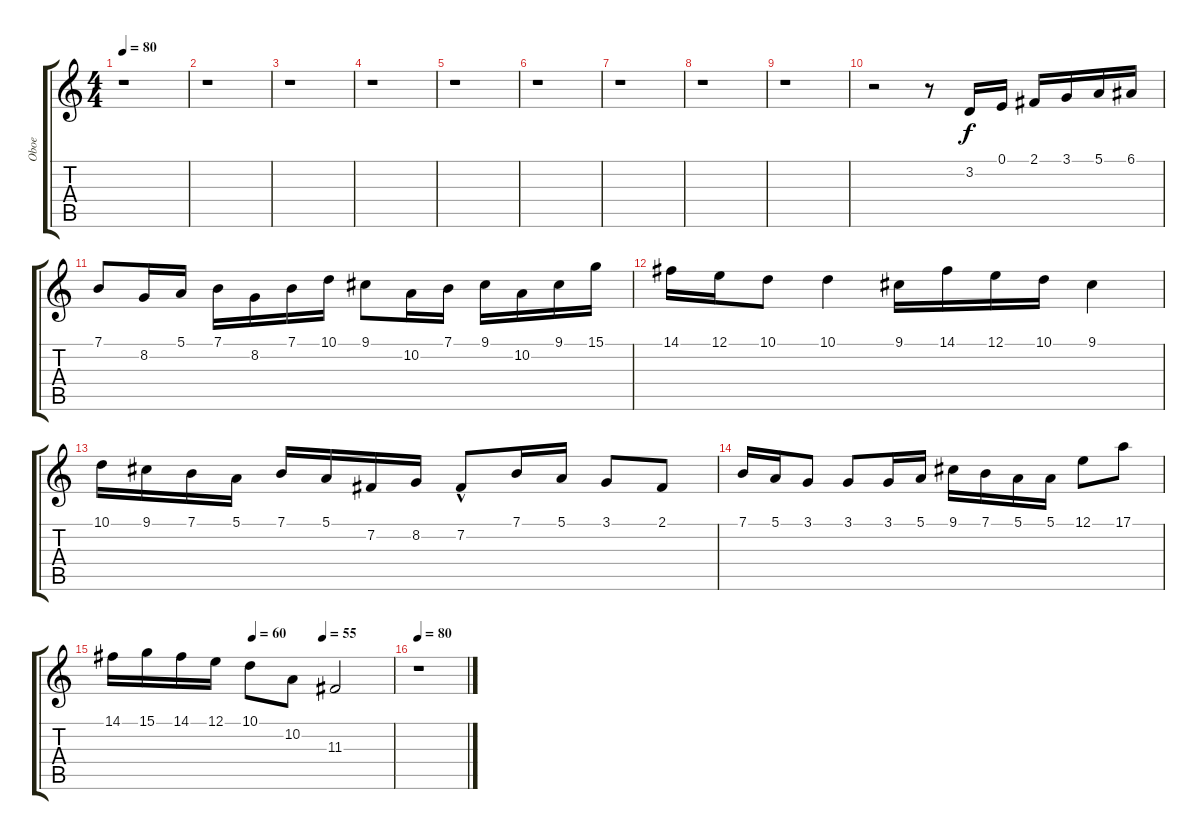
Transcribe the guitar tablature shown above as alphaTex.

\track ("Oboe" "Oboe") {instrument oboe}
\staff {score tabs}
\tuning (E4 B3 G3 D3 A2 E2) {hide}
\ts (4 4)
\tempo 80
\clef g2
\ks c
r.1{dy f} |
r.1 |
r.1 |
r.1 |
r.1 |
r.1 |
r.1 |
r.1 |
r.1 |
r.2 r.8 3.2.16 0.1.16 2.1.16 3.1.16 5.1.16 6.1.16 |
7.1.8 8.2.16 5.1.16 7.1.16 8.2.16 7.1.16 10.1.16 9.1.8 10.2.16 7.1.16 9.1.16 10.2.16 9.1.16 15.1.16 |
14.1.16 12.1.16 10.1.8 10.1.4 9.1.16 14.1.16 12.1.16 10.1.16 9.1.4 |
10.1.16 9.1.16 7.1.16 5.1.16 7.1.16 5.1.16 7.2.16 8.2.16 7.2{hac}.8 7.1.16 5.1.16 3.1.8 2.1.8 |
7.1.16 5.1.16 3.1.8 3.1.8 3.1.16 5.1.16 9.1.16 7.1.16 5.1.16 5.1.16 12.1.8 17.1.8 |
\tempo (60 0.5)
\tempo (55 0.75)
14.1.16 15.1.16 14.1.16 12.1.16 10.1.8 10.2.8 11.3.2 |
\tempo 81
\tempo 80
r.1
